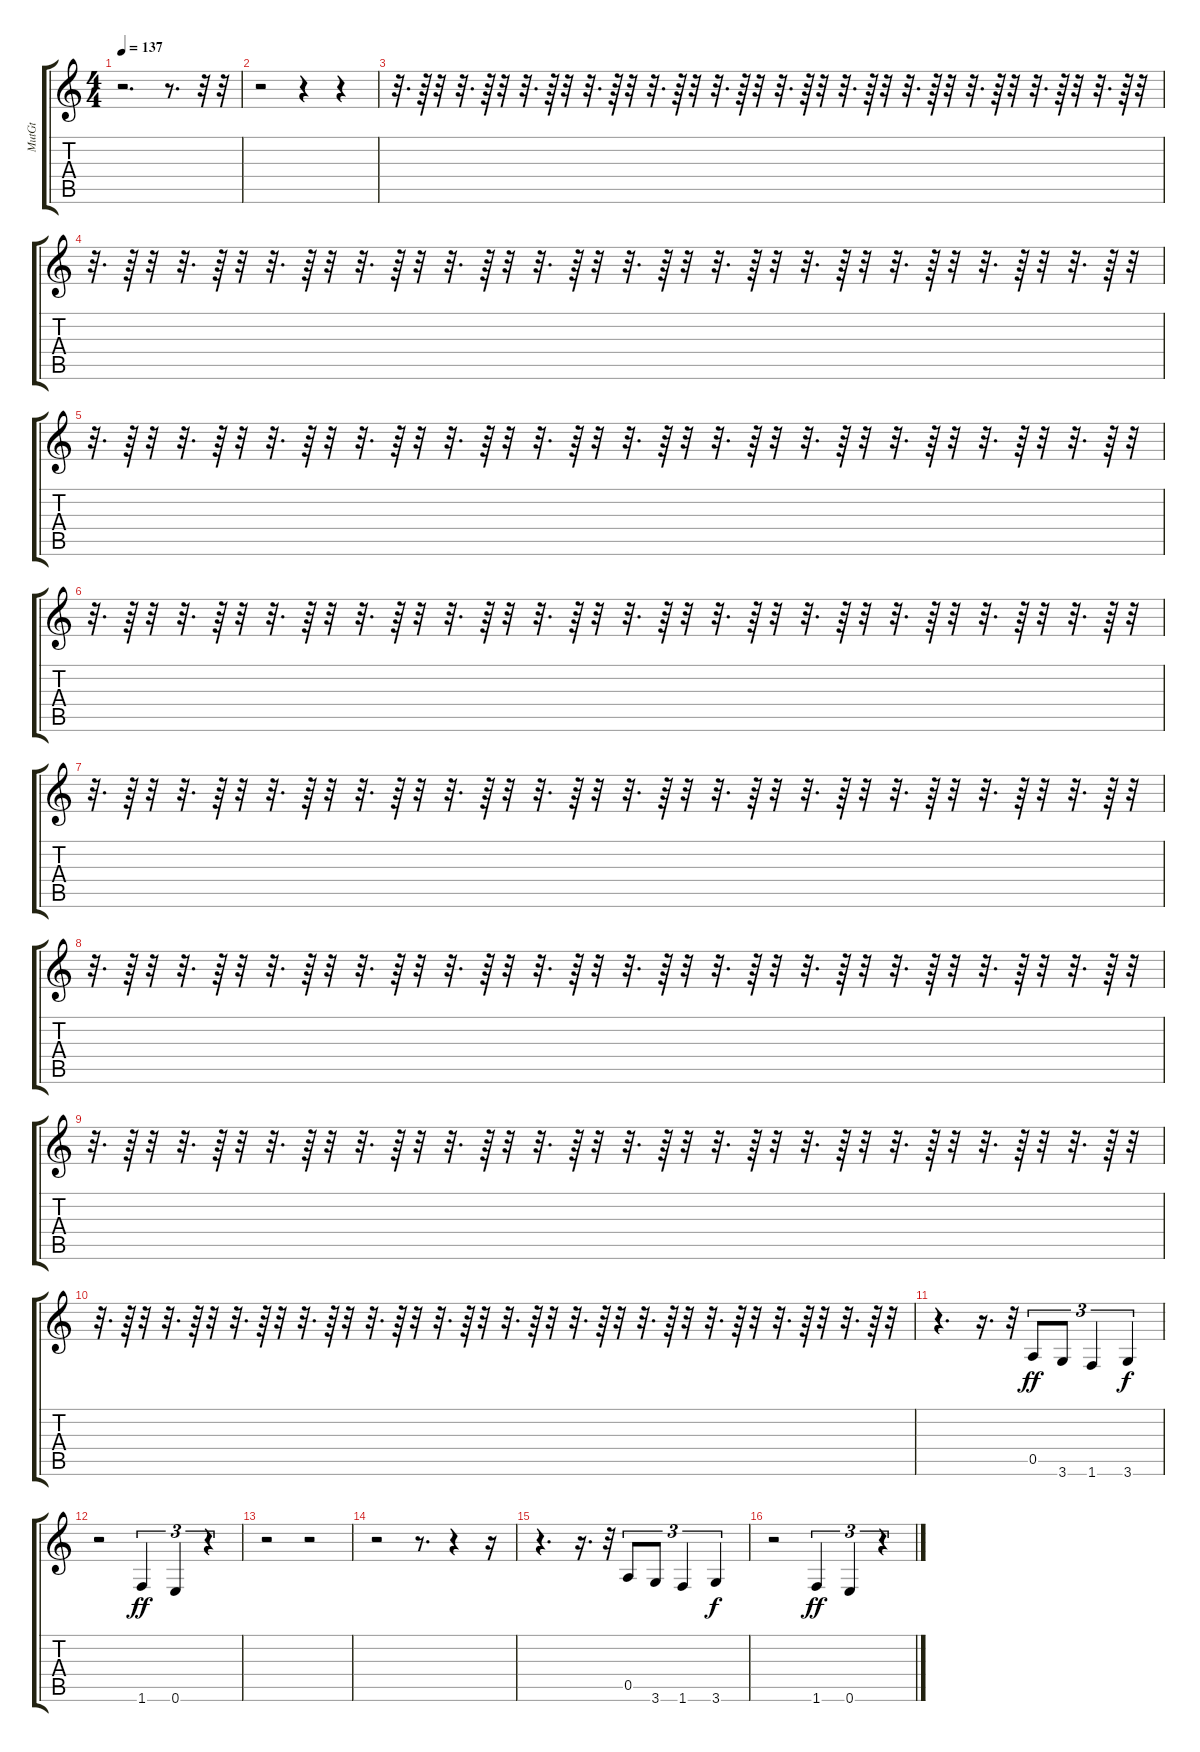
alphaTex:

\track ("MutGt" "MutGt") {instrument electricguitarmuted}
\staff {score tabs}
\tuning (E4 B3 G3 D3 A2 E2) {hide}
\ts (4 4)
\tempo 137
\clef g2
\ks c
r.2{d dy f} r.8{d} r.32 r.32 |
r.2 r.4 r.4 |
r.32{d} r.64 r.32 r.32{d} r.64 r.32 r.32{d} r.64 r.32 r.32{d} r.64 r.32 r.32{d} r.64 r.32 r.32{d} r.64 r.32 r.32{d} r.64 r.32 r.32{d} r.64 r.32 r.32{d} r.64 r.32 r.32{d} r.64 r.32 r.32{d} r.64 r.32 r.32{d} r.64 r.32 |
r.32{d} r.64 r.32 r.32{d} r.64 r.32 r.32{d} r.64 r.32 r.32{d} r.64 r.32 r.32{d} r.64 r.32 r.32{d} r.64 r.32 r.32{d} r.64 r.32 r.32{d} r.64 r.32 r.32{d} r.64 r.32 r.32{d} r.64 r.32 r.32{d} r.64 r.32 r.32{d} r.64 r.32 |
r.32{d} r.64 r.32 r.32{d} r.64 r.32 r.32{d} r.64 r.32 r.32{d} r.64 r.32 r.32{d} r.64 r.32 r.32{d} r.64 r.32 r.32{d} r.64 r.32 r.32{d} r.64 r.32 r.32{d} r.64 r.32 r.32{d} r.64 r.32 r.32{d} r.64 r.32 r.32{d} r.64 r.32 |
r.32{d} r.64 r.32 r.32{d} r.64 r.32 r.32{d} r.64 r.32 r.32{d} r.64 r.32 r.32{d} r.64 r.32 r.32{d} r.64 r.32 r.32{d} r.64 r.32 r.32{d} r.64 r.32 r.32{d} r.64 r.32 r.32{d} r.64 r.32 r.32{d} r.64 r.32 r.32{d} r.64 r.32 |
r.32{d} r.64 r.32 r.32{d} r.64 r.32 r.32{d} r.64 r.32 r.32{d} r.64 r.32 r.32{d} r.64 r.32 r.32{d} r.64 r.32 r.32{d} r.64 r.32 r.32{d} r.64 r.32 r.32{d} r.64 r.32 r.32{d} r.64 r.32 r.32{d} r.64 r.32 r.32{d} r.64 r.32 |
r.32{d} r.64 r.32 r.32{d} r.64 r.32 r.32{d} r.64 r.32 r.32{d} r.64 r.32 r.32{d} r.64 r.32 r.32{d} r.64 r.32 r.32{d} r.64 r.32 r.32{d} r.64 r.32 r.32{d} r.64 r.32 r.32{d} r.64 r.32 r.32{d} r.64 r.32 r.32{d} r.64 r.32 |
r.32{d} r.64 r.32 r.32{d} r.64 r.32 r.32{d} r.64 r.32 r.32{d} r.64 r.32 r.32{d} r.64 r.32 r.32{d} r.64 r.32 r.32{d} r.64 r.32 r.32{d} r.64 r.32 r.32{d} r.64 r.32 r.32{d} r.64 r.32 r.32{d} r.64 r.32 r.32{d} r.64 r.32 |
r.32{d} r.64 r.32 r.32{d} r.64 r.32 r.32{d} r.64 r.32 r.32{d} r.64 r.32 r.32{d} r.64 r.32 r.32{d} r.64 r.32 r.32{d} r.64 r.32 r.32{d} r.64 r.32 r.32{d} r.64 r.32 r.32{d} r.64 r.32 r.32{d} r.64 r.32 r.32{d} r.64 r.32 |
r.4{d} r.16{d} r.32 0.5.8{tu (3 2) dy ff} 3.6.8{tu (3 2)} 1.6.4{tu (3 2)} 3.6.4{tu (3 2) dy f} |
r.2 1.6.4{tu (3 2) dy ff} 0.6.4{tu (3 2)} r.4{tu (3 2)} |
r.2 r.2 |
r.2 r.8{d} r.4 r.16 |
r.4{d} r.16{d} r.32 0.5.8{tu (3 2)} 3.6.8{tu (3 2)} 1.6.4{tu (3 2)} 3.6.4{tu (3 2) dy f} |
r.2 1.6.4{tu (3 2) dy ff} 0.6.4{tu (3 2)} r.4{tu (3 2)}
